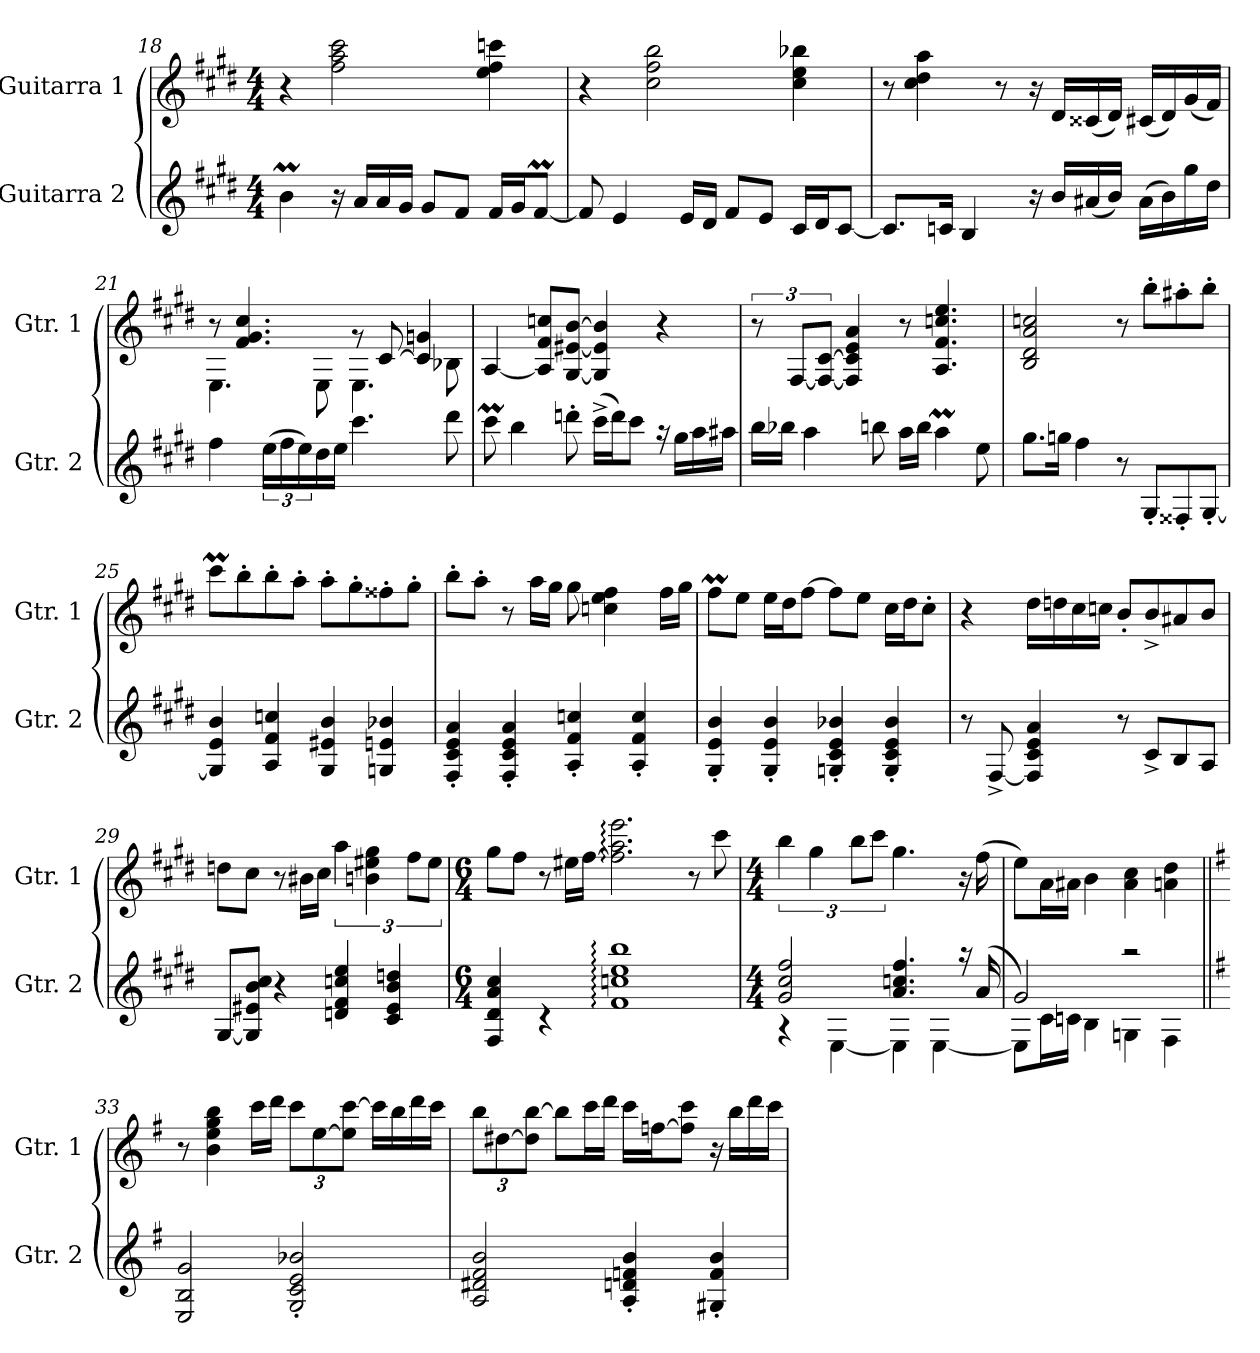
**kern	**kern
*part2	*part1
*staff2	*staff1
*I"Guitarra 2	*I"Guitarra 1
*I'Gtr. 2	*I'Gtr. 1
*clefG2	*clefG2
*ITrd7c12	*ITrd7c12
*k[f#c#g#d#]	*k[f#c#g#d#]
*E:	*E:
*M4/4	*M4/4
=18	=18
4BM\	4r
16r	2f#\ 2a\ 2cc#\
16A/LL	.
16A/	.
16G#/JJ	.
8G#/L	.
8F#/J	.
16F#/LL	4e\ 4f#\ 4ccn\
16G#/J	.
[8F#M/J	.
!!LO:LB:g=z
=19	=19
8F#/]	4r
4E/	.
.	2c#\ 2f#\ 2b\
16E/LL	.
16D#/JJ	.
8F#/L	.
8E/J	.
16C#/LL	4c#\ 4e\ 4b-X\
16D#/J	.
[8C#/J	.
=20	=20
8.C#/L]	8r
.	4c#\ 4d#\ 4a\
16Cn/Jk	.
4BB/	.
.	8r
16r	16r
16B/LL	16D#/LL
(<16A#X/	(<16C##X/
16B/JJ)	16D#/JJ)
(>16A#\LL	(<16C#X/LL
16B\)	16D#/)
16g#\	(<16G#/
16d#\JJ	16F#/JJ)
=21	=21
*	*^
4f#\	8ra	4.EE\
.	4.F#/ 4.G#/ 4.c#/	.
(>24e\LL	.	.
24f#\	.	.
24e\)	.	.
16d#\	.	8EE\
16e\JJ	.	.
4.cc#\	8rg	4.EE\
.	[>8C#/	.
.	4C#/] 4Gn/	.
8dd#\	.	8BB-X\
*	*v	*v
!!LO:PB:g=z
=22	=22
8cc#M\	[4AA/
4b\	.
.	8AA/] 8F#/ 8cn/L
8ddn'>\	[8GG#/ [8E#X/ [8B/J
(>16cc#^>\LL	4GG#/] 4E#/] 4B/]
16dd\J)	.
8cc#\J	.
16rgg	4r
16g#\LL	.
16a\	.
16a#X\JJ	.
=23	=23
16b\LL	12r
16b-X\JJ	.
.	[12FF#/L
4a\	.
.	12FF#/_ [12C#/J
.	4FF#/] 4C#/] 4E/ 4A/
8bn\	.
16a\LL	8r
16b\JJ	.
4aM\	4.AA/ 4.F#/ 4.cn/ 4.e/
8e\	.
=24	=24
8.g#\L	2BB/ 2D#/ 2A/ 2cn/
16gn\Jk	.
4f#\	.
8r	8r
8GG#'</L	8b'>\L
8FF##X'</	8a#X'>\
[8GG#'</J	8b'>\J
!!LO:LB:g=z
=25	=25
4GG#/] 4E/ 4B/	8cc#M\L
.	8b'>\
4AA/ 4F#/ 4cn/	8b'>\
.	8a'>\J
4GG#/ 4E#X/ 4B/	8a'>\L
.	8g#'>\
4GGn/ 4En/ 4B-X/	8f##X'>\
.	8g#'>\J
=26	=26
4FF#/'< 4C#/'< 4E/'< 4A/'<	8b'>\L
.	8a'>\J
4FF#/'< 4C#/'< 4E/'< 4A/'<	8r
.	16a\LL
.	16g#\JJ
4AA/'< 4F#/'< 4cn/'<	8g#\
.	4cn\ 4e\ 4f#\
4AA/'< 4F#/'< 4c/'<	.
.	16f#\LL
.	16g#\JJ
=27	=27
4GG#/'< 4E/'< 4B/'<	8f#M\L
.	8e\J
4GG#/'< 4E/'< 4B/'<	16e\LL
.	16d#\J
.	[8f#\J
4GGn/'< 4C#/'< 4E/'< 4B-X/'<	8f#\L]
.	8e\J
4GG/'< 4C#/'< 4E/'< 4B-/'<	16c#\LL
.	16d#\J
.	8c#'>\J
!!LO:LB:g=z
=28	=28
8r	4r
[8FF#^</	.
4FF#/] 4C#/ 4E/ 4A/	16d#\LL
.	16dn\
.	16c#\
.	16cn\JJ
8r	8B'</L
8C#^</L	8B^</
8BB/	8A#X/
8AA/J	8B/J
=29	=29
[8GG#/L	8dn\L
8GG#/] 8E#X/ 8B/ 8c#/J	8c#\J
4r	8r
.	16B#X\LL
.	16c#\JJ
4Dn/ 4F#/ 4cn/ 4e/	6a\
.	6Bn\ 6e#X\ 6g#\
4C#/ 4E#/ 4B/ 4dn/	.
.	12f#\L
.	12e#\J
=30	=30
*M6/4	*M6/4
4FF#/ 4D#/ 4A/ 4c#/	8g#\L
.	8f#\J
4rB	8r
.	16e#X\LL
.	[16f#\JJ
1F#: 1cn: 1e: 1b:	2.f#\]: 2.a\: 2.ee\:
.	8r
.	8cc#\
!!LO:LB:g=z
=31	=31
*M4/4	*M4/4
*^	*
2G#/ 2c#/ 2f#/	4rG	6b\
.	.	6g#\
.	[<4EE\	.
.	.	12b\L
.	.	12cc#\J
4.A/ 4.cn/ 4.f#/	4EE\]	4.g#\
.	[<4EE\	.
16raa	.	16r
(16A/	.	(>16f#\
=32	=32	=32
2G#/)	8EE\L]	8e\L)
.	16C#\L	16A\L
.	16Cn\JJ	16A#X\JJ
.	4BB\	4B\
2raa	4GGn\	4A#\ 4c#\
.	4FF#\	4An\ 4d#\
*v	*v	*
=33||	=33||
*k[f#]	*k[f#]
*G:	*G:
2EE/ 2BB/ 2G/	8r
.	4B\ 4e\ 4g\ 4b\
.	16cc\LL
.	16dd\JJ
2GG/'< 2C/'< 2E/'< 2B-X/'<	12cc\L
.	[12e\
.	12e\] [12cc\J
.	16cc\LL]
.	16b\
.	16dd\
.	16cc\JJ
!!LO:PB:g=z
=34	=34
2AA/ 2D#X/ 2F#/ 2B/	12b\L
.	[12d#X\
.	12d#\] [12b\J
.	8b\L]
.	16cc\L
.	16dd\JJ
4AA/'< 4Dn/'< 4Fn/'< 4B/'<	16cc\LL
.	[16fn\J
.	8f\] 8cc\J
4GG#X/'< 4F/'< 4B/'<	16r
.	16b\LL
.	16dd\
.	16cc\JJ
=	=
*-	*-
